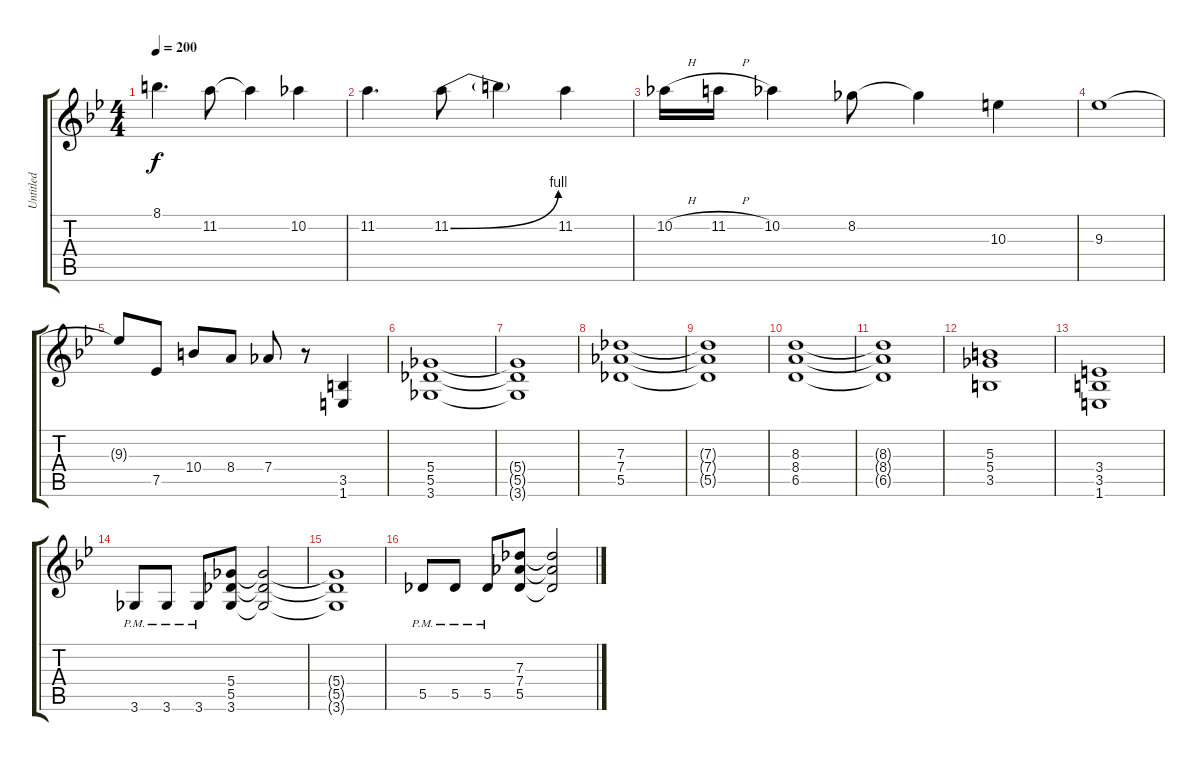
\track ("Untitled" "Untitled") {instrument distortionguitar}
\staff {score tabs}
\tuning (Eb4 Bb3 Gb3 Db3 Ab2 Eb2) {hide}
\ts (4 4)
\tempo 200
\clef g2
\ks bb
8.1.4{d dy f} 11.2.8 11.2{t}.4 10.2.4 |
11.2.4{d} 11.2{be (bend 0 0 60 4)}.8 11.2{t}.4 11.2.4 |
10.2{h}.16 11.2{h}.16 10.2.4 8.2.8 8.2{t}.4 10.3.4 |
9.3.1 |
9.3{t}.8 7.5.8 10.4.8 8.4.8 7.4.8 r.8 (3.5 1.6).4 |
(5.4 5.5 3.6).1 |
(5.4{t} 5.5{t} 3.6{t}).1 |
(7.3 7.4 5.5).1 |
(7.3{t} 7.4{t} 5.5{t}).1 |
(8.3 8.4 6.5).1 |
(8.3{t} 8.4{t} 6.5{t}).1 |
(5.3 5.4 3.5).1 |
(3.4 3.5 1.6).1 |
3.6{pm}.8 3.6{pm}.8 3.6{pm}.8 (5.4 5.5 3.6).8 (5.4{t} 5.5{t} 3.6{t}).2 |
(5.4{t} 5.5{t} 3.6{t}).1 |
5.5{pm}.8 5.5{pm}.8 5.5{pm}.8 (7.3 7.4 5.5).8 (7.3{t} 7.4{t} 5.5{t}).2
